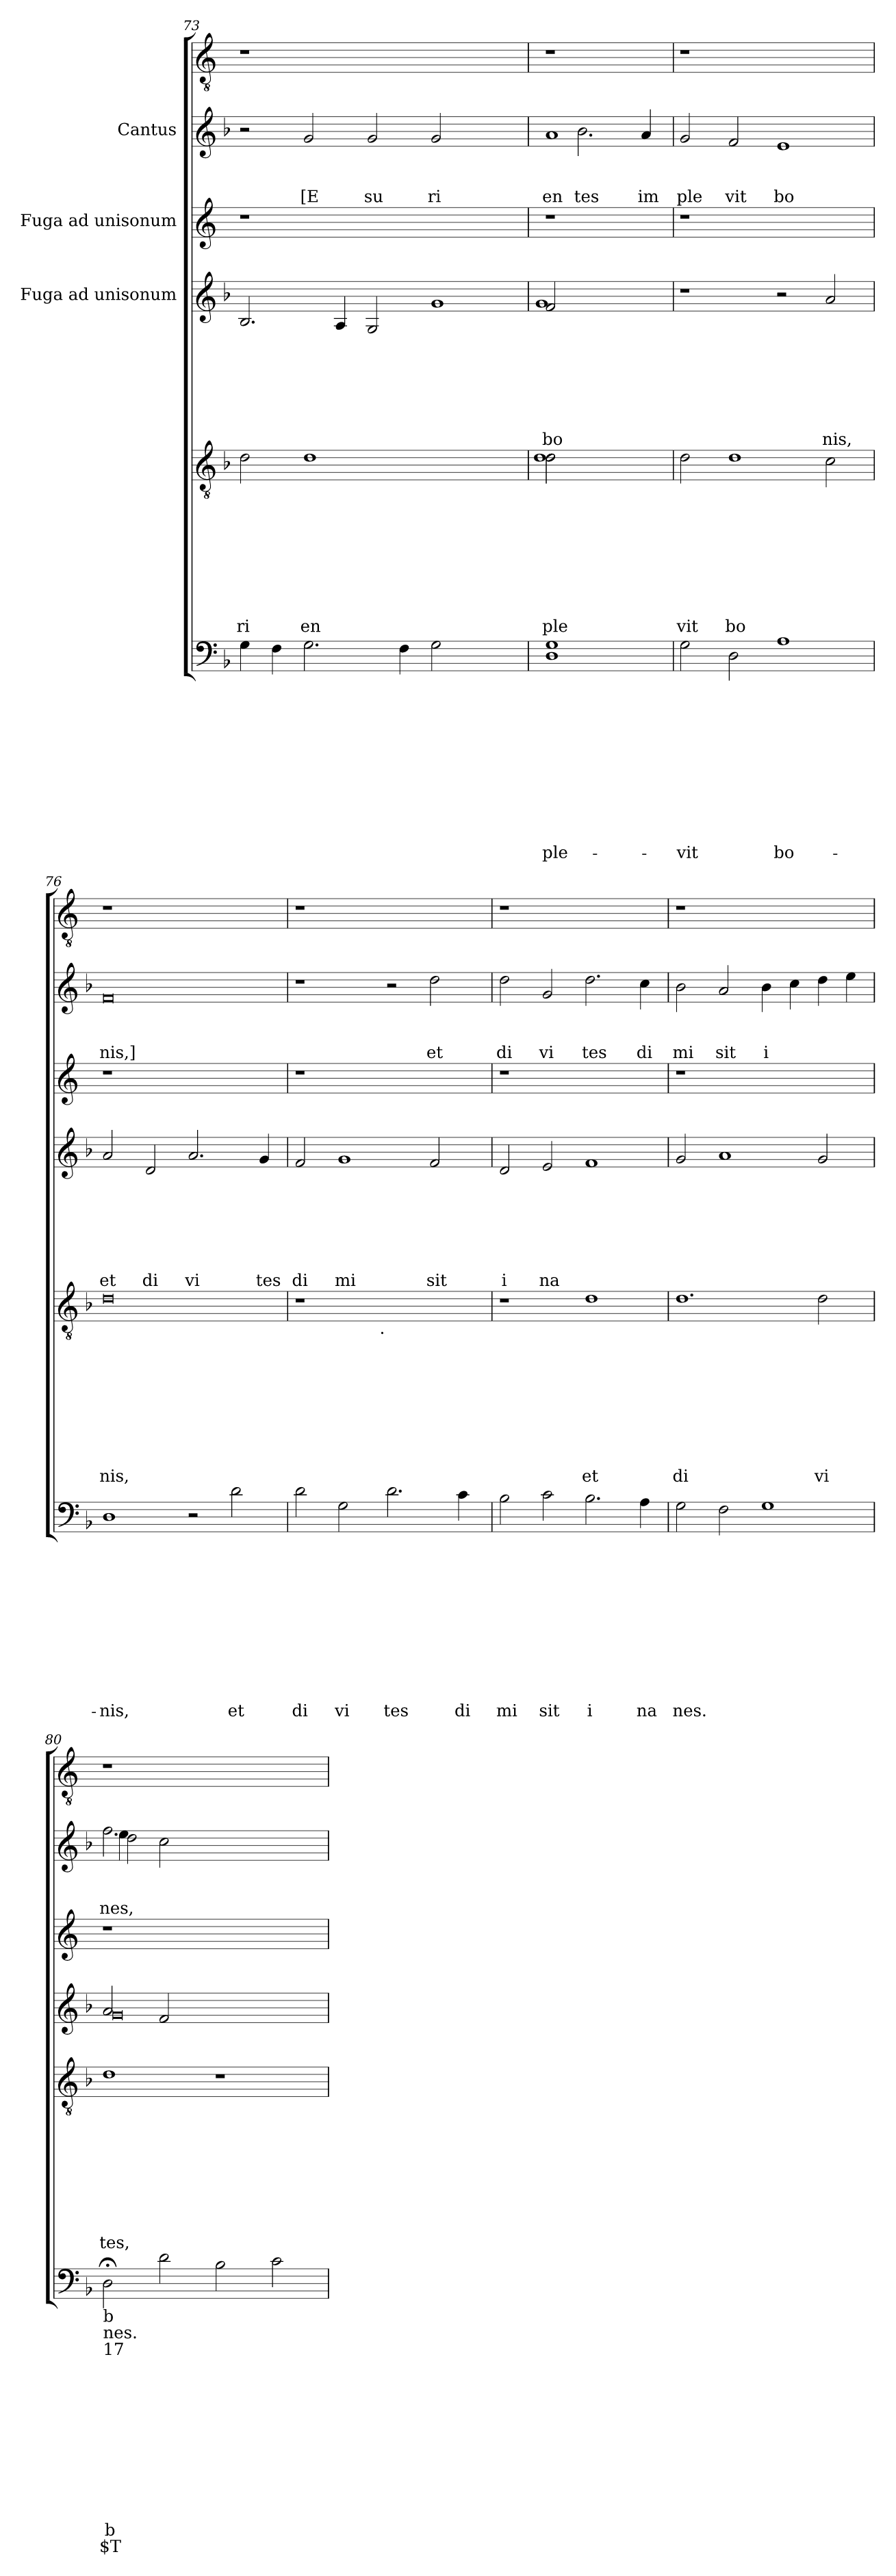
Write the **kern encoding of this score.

**kern	**text	**text	**text	**text	**text	**text	**text	**text	**text	**text	**text	**text	**kern	**text	**text	**text	**text	**text	**text	**text	**text	**text	**kern	**text	**text	**text	**text	**text	**text	**text	**kern	**kern	**text	**text	**text	**kern
*part6	*part6	*part6	*part6	*part6	*part6	*part6	*part6	*part6	*part6	*part6	*part6	*part6	*part5	*part5	*part5	*part5	*part5	*part5	*part5	*part5	*part5	*part5	*part4	*part4	*part4	*part4	*part4	*part4	*part4	*part4	*part3	*part2	*part2	*part2	*part2	*part1
*staff6	*staff6	*staff6	*staff6	*staff6	*staff6	*staff6	*staff6	*staff6	*staff6	*staff6	*staff6	*staff6	*staff5	*staff5	*staff5	*staff5	*staff5	*staff5	*staff5	*staff5	*staff5	*staff5	*staff4	*staff4	*staff4	*staff4	*staff4	*staff4	*staff4	*staff4	*staff3	*staff2	*staff2	*staff2	*staff2	*staff1
*	*	*	*	*	*	*	*	*	*	*	*	*	*	*	*	*	*	*	*	*	*	*	*I"Fuga ad unisonum	*	*	*	*	*	*	*	*I"Fuga ad unisonum	*I"Cantus	*	*	*	*
*clefF4	*	*	*	*	*	*	*	*	*	*	*	*	*clefGv2	*	*	*	*	*	*	*	*	*	*clefG2	*	*	*	*	*	*	*	*clefG2	*clefG2	*	*	*	*clefGv2
*k[b-]	*	*	*	*	*	*	*	*	*	*	*	*	*k[b-]	*	*	*	*	*	*	*	*	*	*k[b-]	*	*	*	*	*	*	*	*k[]	*k[b-]	*	*	*	*k[]
*F:	*	*	*	*	*	*	*	*	*	*	*	*	*F:	*	*	*	*	*	*	*	*	*	*F:	*	*	*	*	*	*	*	*C:	*F:	*	*	*	*C:
=73	=73	=73	=73	=73	=73	=73	=73	=73	=73	=73	=73	=73	=73	=73	=73	=73	=73	=73	=73	=73	=73	=73	=73	=73	=73	=73	=73	=73	=73	=73	=73	=73	=73	=73	=73	=73
!	!	!	!	!	!	!	!	!	!	!	!	!	!	!	!	!	!	!	!	!	!	!LO:LY:b	!	!	!	!	!	!	!	!	!	!	!	!	!	!
4G\	.	.	.	.	.	.	.	.	.	.	.	.	2d\	.	.	.	.	.	.	.	.	ri	2.B-/	.	.	.	.	.	.	.	1r	2r	.	.	.	1r
4F\	.	.	.	.	.	.	.	.	.	.	.	.	.	.	.	.	.	.	.	.	.	.	.	.	.	.	.	.	.	.	.	.	.	.	.	.
!	!	!	!	!	!	!	!	!	!	!	!	!	!	!	!	!	!	!	!	!	!	!LO:LY:b	!	!	!	!	!	!	!	!	!	!	!	!	!LO:LY:b	!
2.G\	.	.	.	.	.	.	.	.	.	.	.	.	1d	.	.	.	.	.	.	.	.	en	.	.	.	.	.	.	.	.	.	2g/	.	.	[E	.
.	.	.	.	.	.	.	.	.	.	.	.	.	.	.	.	.	.	.	.	.	.	.	4A/	.	.	.	.	.	.	.	.	.	.	.	.	.
!	!	!	!	!	!	!	!	!	!	!	!	!	!	!	!	!	!	!	!	!	!	!	!	!	!	!	!	!	!	!	!	!	!	!	!LO:LY:b	!
.	.	.	.	.	.	.	.	.	.	.	.	.	.	.	.	.	.	.	.	.	.	.	2G/	.	.	.	.	.	.	.	1.ryy	2g/	.	.	su	1.ryy
4F\	.	.	.	.	.	.	.	.	.	.	.	.	.	.	.	.	.	.	.	.	.	.	.	.	.	.	.	.	.	.	.	.	.	.	.	.
!	!	!	!	!	!	!	!	!	!	!	!	!	!	!	!	!	!	!	!	!	!	!	!	!	!	!	!	!	!	!	!	!	!	!	!LO:LY:b	!
2G\	.	.	.	.	.	.	.	.	.	.	.	.	1ryy	.	.	.	.	.	.	.	.	.	1g	.	.	.	.	.	.	.	.	2g/	.	.	ri	.
2ryy	.	.	.	.	.	.	.	.	.	.	.	.	.	.	.	.	.	.	.	.	.	.	.	.	.	.	.	.	.	.	.	2ryy	.	.	.	.
=74	=74	=74	=74	=74	=74	=74	=74	=74	=74	=74	=74	=74	=74	=74	=74	=74	=74	=74	=74	=74	=74	=74	=74	=74	=74	=74	=74	=74	=74	=74	=74	=74	=74	=74	=74	=74
!	!	!	!	!	!	!	!	!	!	!	!LO:LY:b	!	!	!	!	!	!	!	!	!	!	!LO:LY:b	!	!	!	!	!	!	!	!	!	!	!	!	!	!
*	*	*	*	*	*	*	*	*	*	*	*	*	*^	*	*	*	*	*	*	*	*	*	*	*	*	*	*	*	*	*	*	*	*	*	*	*
!	!	!	!	!	!	!	!	!	!	!	!	!	!	!	!	!	!	!	!	!	!	!	!LO:LY:b	!	!	!	!	!	!	!	!	!	!	!	!	!	!
*	*	*	*	*	*	*	*	*	*	*	*	*	*	*^	*	*	*	*	*	*	*	*	*	*	*	*	*	*	*	*	*	*	*	*	*	*	*
!	!	!	!	!	!	!	!	!	!	!	!	!	!	!	!	!	!	!	!	!	!	!	!	!LO:LY:b	!	!	!	!	!	!	!	!LO:LY:b	!	!	!	!	!LO:LY:b	!
*	*	*	*	*	*	*	*	*	*	*	*	*	*	*	*	*	*	*	*	*	*	*	*	*	*^	*	*	*	*	*	*	*	*	*^	*	*	*	*
*	*	*	*	*	*	*	*	*	*	*	*	*	*	*	*	*	*	*	*	*	*	*	*	*	*	*	*	*	*	*	*	*	*	*	*	*^	*	*	*	*
1D 1G	.	.	.	.	.	.	.	.	.	.	-ple-	.	2d\	2d\	1d	.	.	.	.	.	.	.	.	ple	2f/	1g	.	.	.	.	.	.	bo	1r	1a	4ryy	2.ryy	.	.	en	1r
!	!	!	!	!	!	!	!	!	!	!	!	!	!	!	!	!	!	!	!	!	!	!	!	!	!	!	!	!	!	!	!	!	!	!	!	!	!	!	!	!LO:LY:b	!
.	.	.	.	.	.	.	.	.	.	.	.	.	.	.	.	.	.	.	.	.	.	.	.	.	.	.	.	.	.	.	.	.	.	.	.	2.b-\	.	.	.	tes	.
.	.	.	.	.	.	.	.	.	.	.	.	.	2ryy	2ryy	.	.	.	.	.	.	.	.	.	.	2ryy	.	.	.	.	.	.	.	.	.	.	.	.	.	.	.	.
!	!	!	!	!	!	!	!	!	!	!	!	!	!	!	!	!	!	!	!	!	!	!	!	!	!	!	!	!	!	!	!	!	!	!	!	!	!	!	!	!LO:LY:b	!
.	.	.	.	.	.	.	.	.	.	.	.	.	.	.	.	.	.	.	.	.	.	.	.	.	.	.	.	.	.	.	.	.	.	.	.	.	4a/	.	.	im	.
*	*	*	*	*	*	*	*	*	*	*	*	*	*v	*v	*v	*	*	*	*	*	*	*	*	*	*	*	*	*	*	*	*	*	*	*	*	*	*	*	*	*	*
*	*	*	*	*	*	*	*	*	*	*	*	*	*	*	*	*	*	*	*	*	*	*	*v	*v	*	*	*	*	*	*	*	*	*	*	*	*	*	*	*
=75	=75	=75	=75	=75	=75	=75	=75	=75	=75	=75	=75	=75	=75	=75	=75	=75	=75	=75	=75	=75	=75	=75	=75	=75	=75	=75	=75	=75	=75	=75	=75	=75	=75	=75	=75	=75	=75	=75
!	!	!	!	!	!	!	!	!	!	!	!LO:LY:b	!	!	!	!	!	!	!	!	!	!	!LO:LY:b	!	!	!	!	!	!	!	!	!	!	!	!	!	!	!LO:LY:b	!
*	*	*	*	*	*	*	*	*	*	*	*	*	*	*	*	*	*	*	*	*	*	*	*	*	*	*	*	*	*	*	*	*v	*v	*v	*	*	*	*
2G\	.	.	.	.	.	.	.	.	.	.	-vit	.	2d\	.	.	.	.	.	.	.	.	vit	1r	.	.	.	.	.	.	.	1r	2g/	.	.	ple	1r
!	!	!	!	!	!	!	!	!	!	!	!	!	!	!	!	!	!	!	!	!	!	!LO:LY:b	!	!	!	!	!	!	!	!	!	!	!	!	!LO:LY:b	!
2D\	.	.	.	.	.	.	.	.	.	.	.	.	1d	.	.	.	.	.	.	.	.	bo	.	.	.	.	.	.	.	.	.	2f/	.	.	vit	.
!	!	!	!	!	!	!	!	!	!	!	!LO:LY:b	!	!	!	!	!	!	!	!	!	!	!	!	!	!	!	!	!	!	!	!	!	!	!	!LO:LY:b	!
1A	.	.	.	.	.	.	.	.	.	.	bo-	.	.	.	.	.	.	.	.	.	.	.	2r	.	.	.	.	.	.	.	1ryy	1e	.	.	bo	1ryy
!	!	!	!	!	!	!	!	!	!	!	!	!	!	!	!	!	!	!	!	!	!	!	!	!	!	!	!	!	!	!LO:LY:b	!	!	!	!	!	!
.	.	.	.	.	.	.	.	.	.	.	.	.	2c\	.	.	.	.	.	.	.	.	.	2a/	.	.	.	.	.	.	nis,	.	.	.	.	.	.
!!LO:LB:g=z
=76	=76	=76	=76	=76	=76	=76	=76	=76	=76	=76	=76	=76	=76	=76	=76	=76	=76	=76	=76	=76	=76	=76	=76	=76	=76	=76	=76	=76	=76	=76	=76	=76	=76	=76	=76	=76
!	!	!	!	!	!	!	!	!	!	!	!LO:LY:b	!	!	!	!	!	!	!	!	!	!	!LO:LY:b	!	!	!	!	!	!	!	!LO:LY:b	!	!	!	!	!LO:LY:b	!
1D	.	.	.	.	.	.	.	.	.	.	-nis,	.	0d	.	.	.	.	.	.	.	.	nis,	2a/	.	.	.	.	.	.	et	1r	0f	.	.	nis,]	1r
!	!	!	!	!	!	!	!	!	!	!	!	!	!	!	!	!	!	!	!	!	!	!	!	!	!	!	!	!	!	!LO:LY:b	!	!	!	!	!	!
.	.	.	.	.	.	.	.	.	.	.	.	.	.	.	.	.	.	.	.	.	.	.	2d/	.	.	.	.	.	.	di	.	.	.	.	.	.
!	!	!	!	!	!	!	!	!	!	!	!	!	!	!	!	!	!	!	!	!	!	!	!	!	!	!	!	!	!	!LO:LY:b	!	!	!	!	!	!
2r	.	.	.	.	.	.	.	.	.	.	.	.	.	.	.	.	.	.	.	.	.	.	2.a/	.	.	.	.	.	.	vi	1ryy	.	.	.	.	1ryy
!	!	!	!	!	!	!	!	!	!	!	!LO:LY:b	!	!	!	!	!	!	!	!	!	!	!	!	!	!	!	!	!	!	!	!	!	!	!	!	!
2d\	.	.	.	.	.	.	.	.	.	.	et	.	.	.	.	.	.	.	.	.	.	.	.	.	.	.	.	.	.	.	.	.	.	.	.	.
!	!	!	!	!	!	!	!	!	!	!	!	!	!	!	!	!	!	!	!	!	!	!	!	!	!	!	!	!	!	!LO:LY:b	!	!	!	!	!	!
.	.	.	.	.	.	.	.	.	.	.	.	.	.	.	.	.	.	.	.	.	.	.	4g/	.	.	.	.	.	.	tes	.	.	.	.	.	.
=77	=77	=77	=77	=77	=77	=77	=77	=77	=77	=77	=77	=77	=77	=77	=77	=77	=77	=77	=77	=77	=77	=77	=77	=77	=77	=77	=77	=77	=77	=77	=77	=77	=77	=77	=77	=77
!	!	!	!	!	!	!	!	!	!	!	!LO:LY:b	!	!	!	!	!	!	!	!	!	!	!	!	!	!	!	!	!	!	!LO:LY:b	!	!	!	!	!	!
*	*	*	*	*	*	*	*	*	*	*	*	*	*^	*	*	*	*	*	*	*	*	*	*	*	*	*	*	*	*	*	*	*	*	*	*	*
2d\	.	.	.	.	.	.	.	.	.	.	di	.	1r	2ryy	.	.	.	.	.	.	.	.	.	2f/	.	.	.	.	.	.	di	1r	1r	.	.	.	1r
!	!	!	!	!	!	!	!	!	!	!	!LO:LY:b	!	!	!	!	!	!	!	!	!	!	!	!	!	!	!	!	!	!	!	!LO:LY:b	!	!	!	!	!	!
2G\	.	.	.	.	.	.	.	.	.	.	vi	.	.	4...ryy	.	.	.	.	.	.	.	.	.	1g	.	.	.	.	.	.	mi	.	.	.	.	.	.
!	!	!	!	!	!	!	!	!	!	!	!	!	!	!LO:TX:b:t=.	!	!	!	!	!	!	!	!	!	!	!	!	!	!	!	!	!	!	!	!	!	!	!
.	.	.	.	.	.	.	.	.	.	.	.	.	.	1ryy	.	.	.	.	.	.	.	.	.	.	.	.	.	.	.	.	.	.	.	.	.	.	.
!	!	!	!	!	!	!	!	!	!	!	!LO:LY:b	!	!	!	!	!	!	!	!	!	!	!	!	!	!	!	!	!	!	!	!	!	!	!	!	!	!
2.d\	.	.	.	.	.	.	.	.	.	.	tes	.	1ryy	.	.	.	.	.	.	.	.	.	.	.	.	.	.	.	.	.	.	1ryy	2r	.	.	.	1ryy
!	!	!	!	!	!	!	!	!	!	!	!	!	!	!	!	!	!	!	!	!	!	!	!	!	!	!	!	!	!	!	!LO:LY:b	!	!	!	!	!LO:LY:b	!
.	.	.	.	.	.	.	.	.	.	.	.	.	.	.	.	.	.	.	.	.	.	.	.	2f/	.	.	.	.	.	.	sit	.	2dd\	.	.	et	.
!	!	!	!	!	!	!	!	!	!	!	!LO:LY:b	!	!	!	!	!	!	!	!	!	!	!	!	!	!	!	!	!	!	!	!	!	!	!	!	!	!
4c\	.	.	.	.	.	.	.	.	.	.	di	.	.	.	.	.	.	.	.	.	.	.	.	.	.	.	.	.	.	.	.	.	.	.	.	.	.
.	.	.	.	.	.	.	.	.	.	.	.	.	.	32ryy	.	.	.	.	.	.	.	.	.	.	.	.	.	.	.	.	.	.	.	.	.	.	.
=78	=78	=78	=78	=78	=78	=78	=78	=78	=78	=78	=78	=78	=78	=78	=78	=78	=78	=78	=78	=78	=78	=78	=78	=78	=78	=78	=78	=78	=78	=78	=78	=78	=78	=78	=78	=78	=78
!	!	!	!	!	!	!	!	!	!	!	!LO:LY:b	!	!	!	!	!	!	!	!	!	!	!	!	!	!	!	!	!	!	!	!LO:LY:b	!	!	!	!	!LO:LY:b	!
*	*	*	*	*	*	*	*	*	*	*	*	*	*v	*v	*	*	*	*	*	*	*	*	*	*	*	*	*	*	*	*	*	*	*	*	*	*	*
2B-\	.	.	.	.	.	.	.	.	.	.	mi	.	1r	.	.	.	.	.	.	.	.	.	2d/	.	.	.	.	.	.	i	1r	2dd\	.	.	di	1r
!	!	!	!	!	!	!	!	!	!	!	!LO:LY:b	!	!	!	!	!	!	!	!	!	!	!	!	!	!	!	!	!	!	!LO:LY:b	!	!	!	!	!LO:LY:b	!
2c\	.	.	.	.	.	.	.	.	.	.	sit	.	.	.	.	.	.	.	.	.	.	.	2e/	.	.	.	.	.	.	na	.	2g/	.	.	vi	.
!	!	!	!	!	!	!	!	!	!	!	!LO:LY:b	!	!	!	!	!	!	!	!	!	!	!LO:LY:b	!	!	!	!	!	!	!	!	!	!	!	!	!LO:LY:b	!
2.B-\	.	.	.	.	.	.	.	.	.	.	i	.	1d	.	.	.	.	.	.	.	.	et	1f	.	.	.	.	.	.	.	1ryy	2.dd\	.	.	tes	1ryy
!	!	!	!	!	!	!	!	!	!	!	!LO:LY:b	!	!	!	!	!	!	!	!	!	!	!	!	!	!	!	!	!	!	!	!	!	!	!	!LO:LY:b	!
4A\	.	.	.	.	.	.	.	.	.	.	na	.	.	.	.	.	.	.	.	.	.	.	.	.	.	.	.	.	.	.	.	4cc\	.	.	di	.
=79	=79	=79	=79	=79	=79	=79	=79	=79	=79	=79	=79	=79	=79	=79	=79	=79	=79	=79	=79	=79	=79	=79	=79	=79	=79	=79	=79	=79	=79	=79	=79	=79	=79	=79	=79	=79
!	!	!	!	!	!	!	!	!	!	!	!LO:LY:b	!	!	!	!	!	!	!	!	!	!	!LO:LY:b	!	!	!	!	!	!	!	!	!	!	!	!	!LO:LY:b	!
2G\	.	.	.	.	.	.	.	.	.	.	nes.	.	1.d	.	.	.	.	.	.	.	.	di	2g/	.	.	.	.	.	.	.	1r	2b-\	.	.	mi	1r
!	!	!	!	!	!	!	!	!	!	!	!	!	!	!	!	!	!	!	!	!	!	!	!	!	!	!	!	!	!	!	!	!	!	!	!LO:LY:b	!
2F\	.	.	.	.	.	.	.	.	.	.	.	.	.	.	.	.	.	.	.	.	.	.	1a	.	.	.	.	.	.	.	.	2a/	.	.	sit	.
!	!	!	!	!	!	!	!	!	!	!	!	!	!	!	!	!	!	!	!	!	!	!	!	!	!	!	!	!	!	!	!	!	!	!	!LO:LY:b:rj	!
1G	.	.	.	.	.	.	.	.	.	.	.	.	.	.	.	.	.	.	.	.	.	.	.	.	.	.	.	.	.	.	1ryy	4b-\	.	.	i	1ryy
.	.	.	.	.	.	.	.	.	.	.	.	.	.	.	.	.	.	.	.	.	.	.	.	.	.	.	.	.	.	.	.	4cc\	.	.	.	.
!	!	!	!	!	!	!	!	!	!	!	!	!	!	!	!	!	!	!	!	!	!	!LO:LY:b	!	!	!	!	!	!	!	!	!	!	!	!	!	!
.	.	.	.	.	.	.	.	.	.	.	.	.	2d\	.	.	.	.	.	.	.	.	vi	2g/	.	.	.	.	.	.	.	.	4dd\	.	.	.	.
.	.	.	.	.	.	.	.	.	.	.	.	.	.	.	.	.	.	.	.	.	.	.	.	.	.	.	.	.	.	.	.	4ee\	.	.	.	.
!!LO:PB:g=z
=80	=80	=80	=80	=80	=80	=80	=80	=80	=80	=80	=80	=80	=80	=80	=80	=80	=80	=80	=80	=80	=80	=80	=80	=80	=80	=80	=80	=80	=80	=80	=80	=80	=80	=80	=80	=80
!LO:TX:b:t=b	!	!	!	!	!	!	!	!	!	!	!	!	!	!	!	!	!	!	!	!	!	!	!	!	!	!	!	!	!	!	!	!	!	!	!	!
!LO:TX:b:t=nes.	!	!	!	!	!	!	!	!	!	!	!	!	!	!	!	!	!	!	!	!	!	!	!	!	!	!	!	!	!	!	!	!	!	!	!	!
!LO:TX:b:t=17	!	!	!	!	!	!	!	!	!	!	!	!	!	!	!	!	!	!	!	!	!	!	!	!	!	!	!	!	!	!	!	!	!	!	!	!
!	!	!	!	!	!	!	!	!	!	!	!LO:LY:b:rj	!LO:LY:b:rj	!	!	!	!	!	!	!	!	!	!LO:LY:b	!	!	!	!	!	!	!	!	!	!	!	!	!LO:LY:b	!
*	*	*	*	*	*	*	*	*	*	*	*	*	*	*	*	*	*	*	*	*	*	*	*^	*	*	*	*	*	*	*	*	*^	*	*	*	*
*	*	*	*	*	*	*	*	*	*	*	*	*	*	*	*	*	*	*	*	*	*	*	*	*	*	*	*	*	*	*	*	*	*	*^	*	*	*	*
!	!	!	!	!	!	!	!	!	!	!	!	!	!	!	!	!	!	!	!	!	!	!	!	!	!	!	!	!	!	!	!	!	!	!	!	!	!	!LO:LY:b	!
2D;<\	.	.	.	.	.	.	.	.	.	.	b	$T	1d	.	.	.	.	.	.	.	.	tes,	2a/	0g	.	.	.	.	.	.	.	1r	2.ff\	4ee\	2dd\	.	.	nes,	1r
.	.	.	.	.	.	.	.	.	.	.	.	.	.	.	.	.	.	.	.	.	.	.	.	.	.	.	.	.	.	.	.	.	.	1ryy	.	.	.	.	.
2d\	.	.	.	.	.	.	.	.	.	.	.	.	.	.	.	.	.	.	.	.	.	.	2f/	.	.	.	.	.	.	.	.	.	.	.	2cc\	.	.	.	.
.	.	.	.	.	.	.	.	.	.	.	.	.	.	.	.	.	.	.	.	.	.	.	.	.	.	.	.	.	.	.	.	.	1ryy	.	.	.	.	.	.
2B-\	.	.	.	.	.	.	.	.	.	.	.	.	1r	.	.	.	.	.	.	.	.	.	1ryy	.	.	.	.	.	.	.	.	1ryy	.	.	1ryy	.	.	.	1ryy
.	.	.	.	.	.	.	.	.	.	.	.	.	.	.	.	.	.	.	.	.	.	.	.	.	.	.	.	.	.	.	.	.	.	2.ryy	.	.	.	.	.
2c\	.	.	.	.	.	.	.	.	.	.	.	.	.	.	.	.	.	.	.	.	.	.	.	.	.	.	.	.	.	.	.	.	.	.	.	.	.	.	.
.	.	.	.	.	.	.	.	.	.	.	.	.	.	.	.	.	.	.	.	.	.	.	.	.	.	.	.	.	.	.	.	.	4ryy	.	.	.	.	.	.
*	*	*	*	*	*	*	*	*	*	*	*	*	*	*	*	*	*	*	*	*	*	*	*v	*v	*	*	*	*	*	*	*	*	*v	*v	*v	*	*	*	*
=	=	=	=	=	=	=	=	=	=	=	=	=	=	=	=	=	=	=	=	=	=	=	=	=	=	=	=	=	=	=	=	=	=	=	=	=
*-	*-	*-	*-	*-	*-	*-	*-	*-	*-	*-	*-	*-	*-	*-	*-	*-	*-	*-	*-	*-	*-	*-	*-	*-	*-	*-	*-	*-	*-	*-	*-	*-	*-	*-	*-	*-
